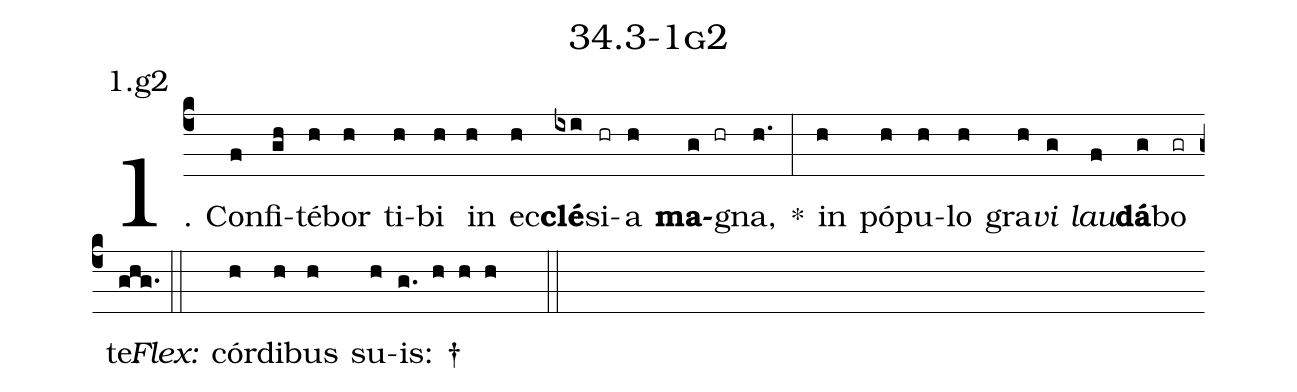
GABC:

name: 34.3-1g2;
annotation: 1.g2;
%%
(c4)1. Con(f)fi(gh)té(h)bor(h) ti(h)bi(h) in(h) ec(h)<b>clé</b>(ixi)si(hr)a(h) <b>ma</b>(g hr)gna,(h.) *(:) in(h) pó(h)pu(h)lo(h) gra(h)<i>vi</i>(g) <i>lau</i>(f)<b>dá</b>(g)bo(gr) te.(ghg.) (::)
<i>Flex:</i>()  cór(h)di(h)bus(h) su(h)is: †(g. h h h  ::)

%E(h) u(h) o(g) u(f) a(g) e.(ghg.) (::)
